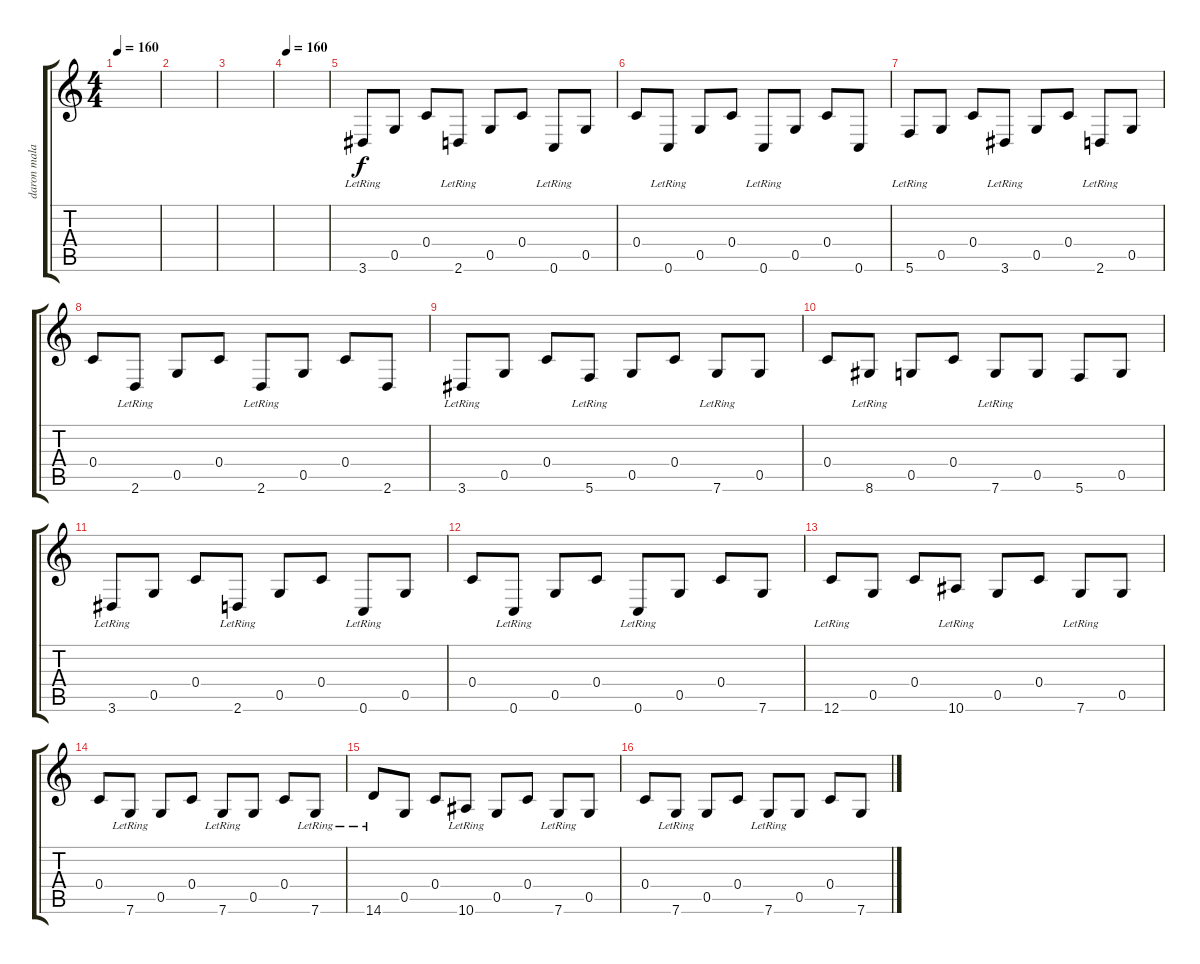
\track ("daron malakian" "daron mala") {instrument distortionguitar}
\staff {score tabs}
\tuning (D4 A3 F3 C3 G2 C2) {hide}
\ts (4 4)
\tempo 160
\tempo 120
\tempo 160
\clef g2
\ks c
|
|
|
\tempo 160
|
3.6{lr}.8{instrument electricguitarmuted} 0.5.8 0.4.8 2.6{lr}.8 0.5.8 0.4.8 0.6{lr}.8 0.5.8 |
0.4.8 0.6{lr}.8 0.5.8 0.4.8 0.6{lr}.8 0.5.8 0.4.8 0.6.8 |
5.6{lr}.8 0.5.8 0.4.8 3.6{lr}.8 0.5.8 0.4.8 2.6{lr}.8 0.5.8 |
0.4.8 2.6{lr}.8 0.5.8 0.4.8 2.6{lr}.8 0.5.8 0.4.8 2.6.8 |
3.6{lr}.8 0.5.8 0.4.8 5.6{lr}.8 0.5.8 0.4.8 7.6{lr}.8 0.5.8 |
0.4.8 8.6{lr}.8 0.5.8 0.4.8 7.6{lr}.8 0.5.8 5.6.8 0.5.8 |
3.6{lr}.8 0.5.8 0.4.8 2.6{lr}.8 0.5.8 0.4.8 0.6{lr}.8 0.5.8 |
0.4.8 0.6{lr}.8 0.5.8 0.4.8 0.6{lr}.8 0.5.8 0.4.8 7.6.8 |
12.6{lr}.8 0.5.8 0.4.8 10.6{lr}.8 0.5.8 0.4.8 7.6{lr}.8 0.5.8 |
0.4.8 7.6{lr}.8 0.5.8 0.4.8 7.6{lr}.8 0.5.8 0.4.8 7.6{lr}.8 |
14.6{lr}.8 0.5.8 0.4.8 10.6{lr}.8 0.5.8 0.4.8 7.6{lr}.8 0.5.8 |
0.4.8 7.6{lr}.8 0.5.8 0.4.8 7.6{lr}.8 0.5.8 0.4.8 7.6{ss}.8
